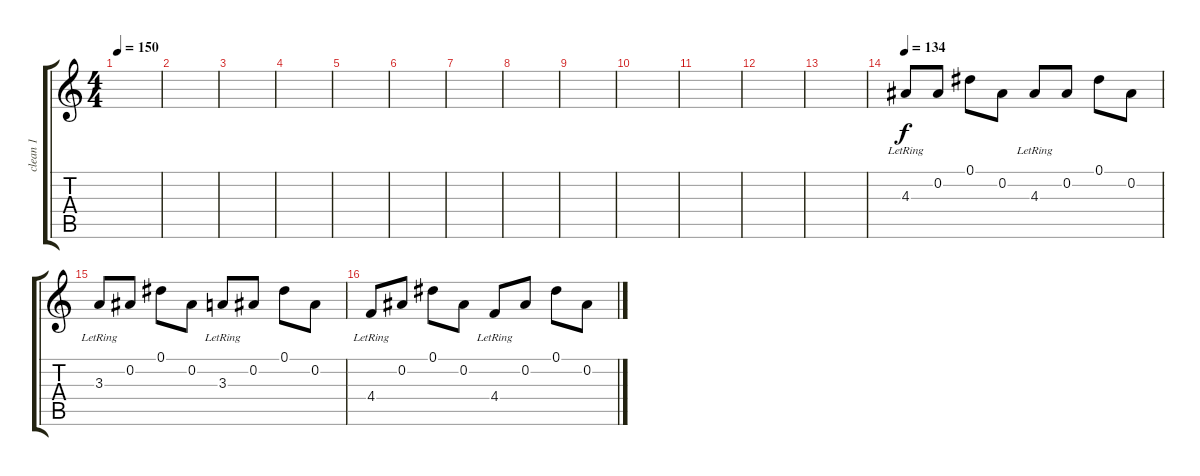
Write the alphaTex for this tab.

\track ("clean 1" "clean 1") {instrument acousticguitarsteel}
\staff {score tabs}
\tuning (Eb4 Bb3 Gb3 Db3 Ab2 Eb2) {hide}
\ts (4 4)
\tempo 150
\clef g2
\ks c
|
|
|
|
|
|
|
|
|
|
|
|
|
\tempo 134
4.3{lr}.8 0.2.8 0.1.8 0.2.8 4.3{lr}.8 0.2.8 0.1.8 0.2.8 |
3.3{lr}.8 0.2.8 0.1.8 0.2.8 3.3{lr}.8 0.2.8 0.1.8 0.2.8 |
4.4{lr}.8 0.2.8 0.1.8 0.2.8 4.4{lr}.8 0.2.8 0.1.8 0.2.8
